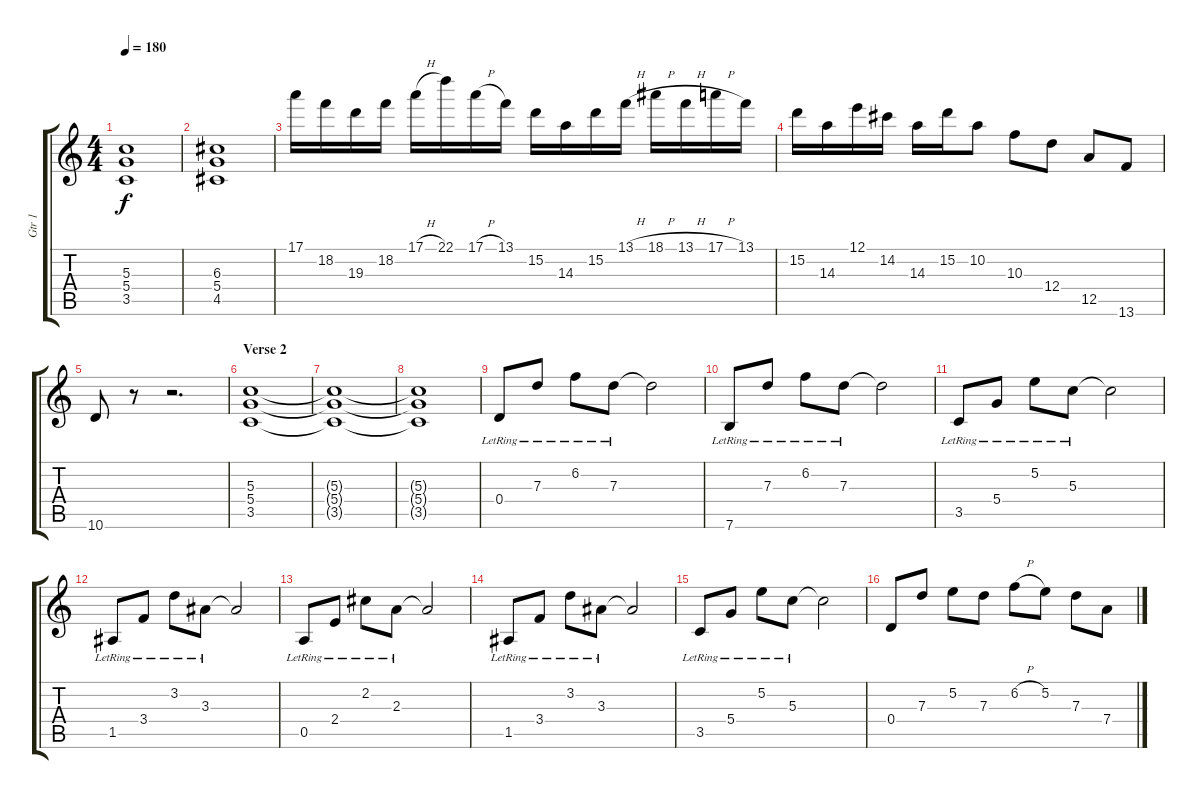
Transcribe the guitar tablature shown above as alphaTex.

\track ("Gtr 1" "Gtr 1") {instrument overdrivenguitar}
\staff {score tabs}
\tuning (E4 B3 G3 D3 A2 E2) {hide}
\ts (4 4)
\tempo 180
\clef g2
\ks c
(5.3 5.4 3.5).1{dy f} |
(6.3 5.4 4.5).1 |
17.1.16 18.2.16 19.3.16 18.2.16 17.1{h}.16 22.1.16 17.1{h}.16 13.1.16 15.2.16 14.3.16 15.2.16 13.1{h}.16 18.1{h}.16 13.1{h}.16 17.1{h}.16 13.1.16 |
15.2.16 14.3.16 12.1.16 14.2.16 14.3.16 15.2.16 10.2.8 10.3.8 12.4.8 12.5.8 13.6.8 |
10.6.8 r.8 r.2{d} |
\section ("" "Verse 2")
(5.3 5.4 3.5).1 |
(5.3{t} 5.4{t} 3.5{t}).1 |
(5.3{t} 5.4{t} 3.5{t}).1 |
0.4{lr}.8 7.3{lr}.8 6.2{lr}.8 7.3{lr}.8 7.3{t}.2 |
7.6{lr}.8 7.3{lr}.8 6.2{lr}.8 7.3{lr}.8 7.3{t}.2 |
3.5{lr}.8 5.4{lr}.8 5.2{lr}.8 5.3{lr}.8 5.3{t}.2 |
1.5{lr}.8 3.4{lr}.8 3.2{lr}.8 3.3{lr}.8 3.3{t}.2 |
0.5{lr}.8 2.4{lr}.8 2.2{lr}.8 2.3{lr}.8 2.3{t}.2 |
1.5{lr}.8 3.4{lr}.8 3.2{lr}.8 3.3{lr}.8 3.3{t}.2 |
3.5{lr}.8 5.4{lr}.8 5.2{lr}.8 5.3{lr}.8 5.3{t}.2 |
0.4.8 7.3.8 5.2.8 7.3.8 6.2{h}.8 5.2.8 7.3.8 7.4.8
